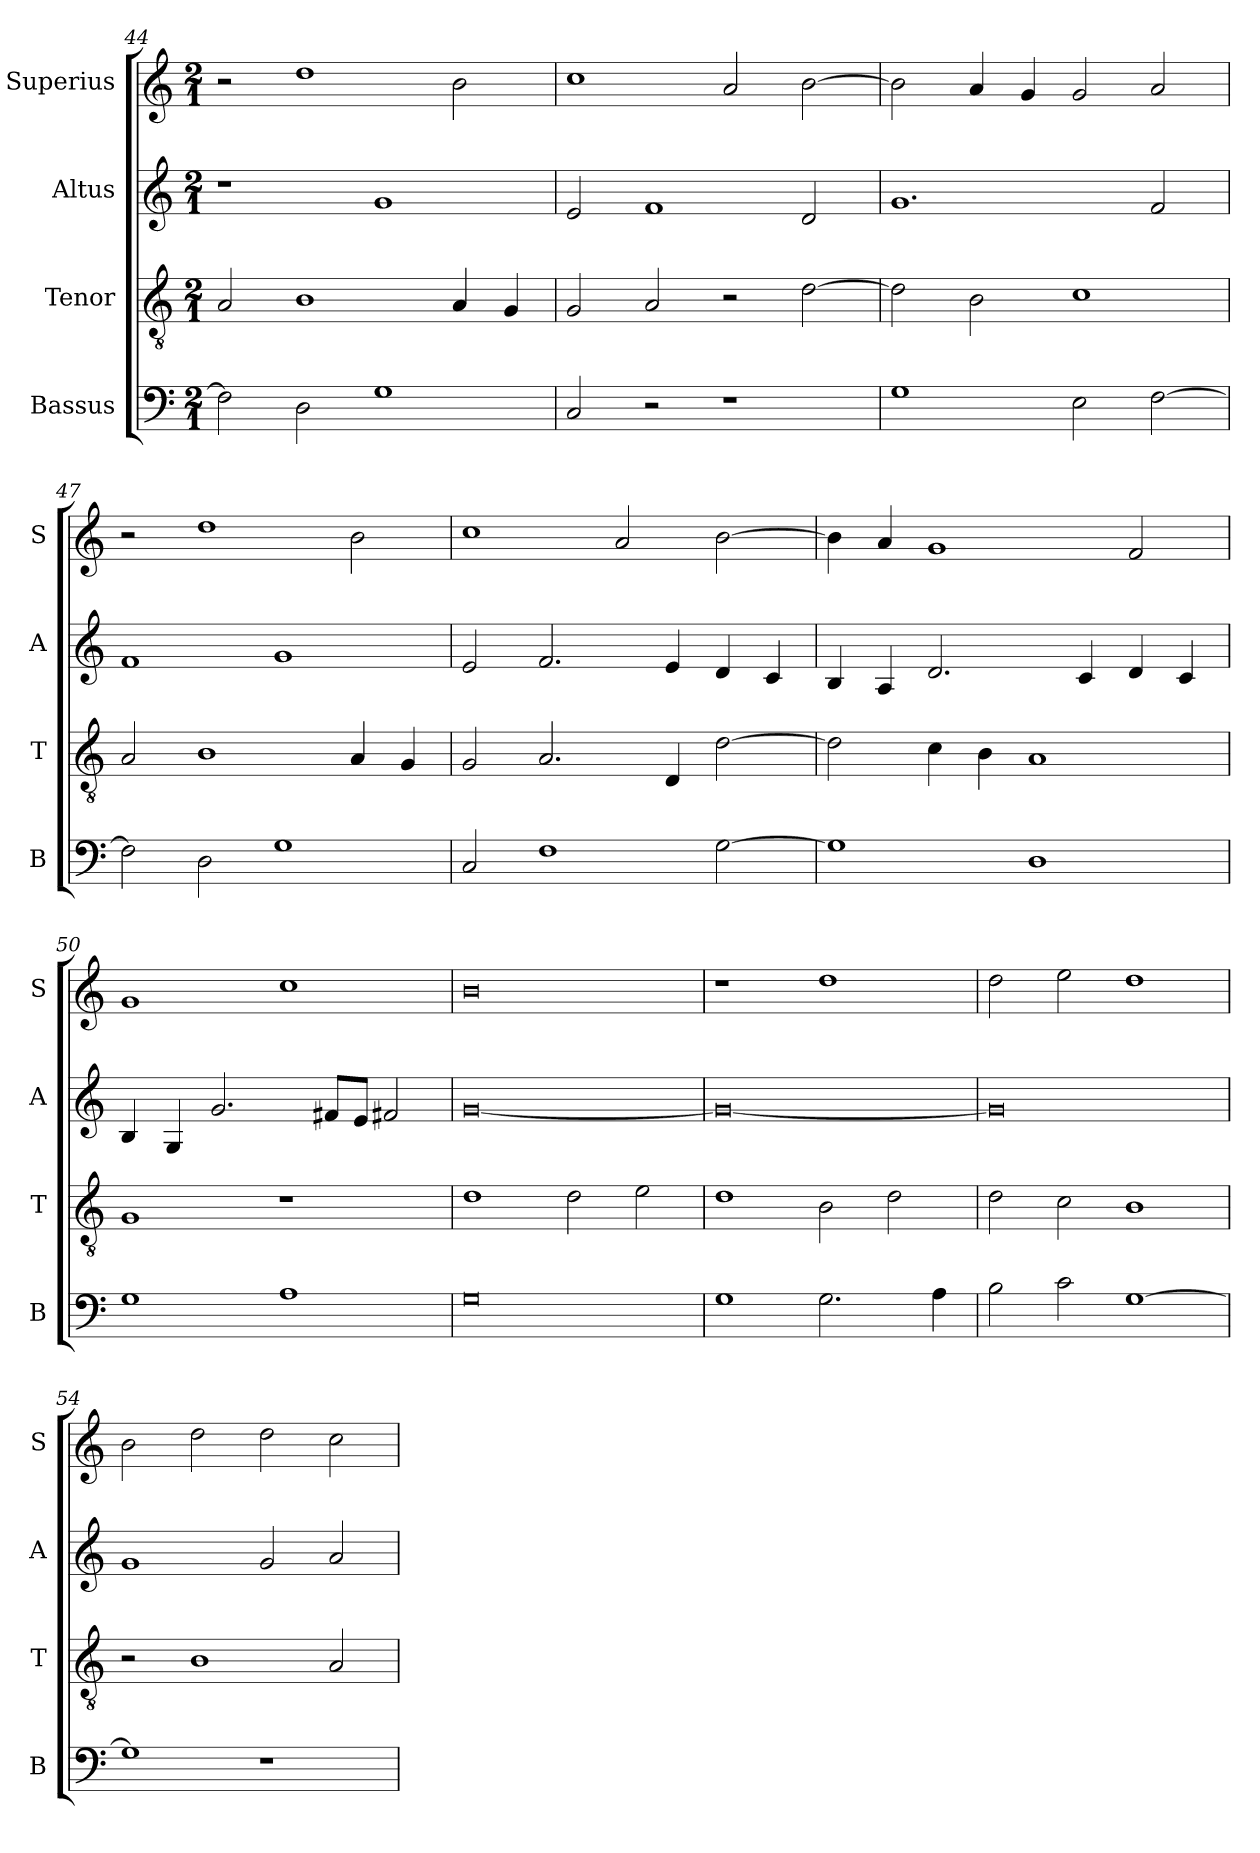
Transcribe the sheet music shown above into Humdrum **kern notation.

**kern	**kern	**kern	**kern
*part4	*part3	*part2	*part1
*staff4	*staff3	*staff2	*staff1
*I"Bassus	*I"Tenor	*I"Altus	*I"Superius
*I'B	*I'T	*I'A	*I'S
*clefF4	*clefGv2	*clefG2	*clefG2
*k[]	*k[]	*k[]	*k[]
*C:	*C:	*C:	*C:
*M2/1	*M2/1	*M2/1	*M2/1
=44	=44	=44	=44
2F]	2A	1r	2r
2D	1B	.	1dd
1G	.	1g	.
.	4A	.	2b
.	4G	.	.
=45	=45	=45	=45
2C	2G	2e	1cc
2r	2A	1f	.
1r	2r	.	2a
.	[2d	2d	[2b
=46	=46	=46	=46
1G	2d]	1.g	2b]
.	2B	.	4a
.	.	.	4g
2E	1c	.	2g
[2F	.	2f	2a
=47	=47	=47	=47
2F]	2A	1f	2r
2D	1B	.	1dd
1G	.	1g	.
.	4A	.	2b
.	4G	.	.
=48	=48	=48	=48
2C	2G	2e	1cc
1F	2.A	2.f	.
.	.	.	2a
.	4D	4e	.
[2G	[2d	4d	[2b
.	.	4c	.
=49	=49	=49	=49
1G]	2d]	4B	4b]
.	.	4A	4a
.	4c	2.d	1g
.	4B	.	.
1D	1A	.	.
.	.	4c	.
.	.	4d	2f
.	.	4c	.
=50	=50	=50	=50
1G	1G	4B	1g
.	.	4G	.
.	.	2.g	.
1A	1r	.	1cc
.	.	8f#XL	.
.	.	8eJ	.
.	.	2f#X	.
=51	=51	=51	=51
0G	1d	[0g	0b
.	2d	.	.
.	2e	.	.
=52	=52	=52	=52
1G	1d	0g_	1r
2.G	2B	.	1dd
.	2d	.	.
4A	.	.	.
=53	=53	=53	=53
2B	2d	0g]	2dd
2c	2c	.	2ee
[1G	1B	.	1dd
=54	=54	=54	=54
1G]	2r	1g	2b
.	1B	.	2dd
1r	.	2g	2dd
.	2A	2a	2cc
=	=	=	=
*-	*-	*-	*-
